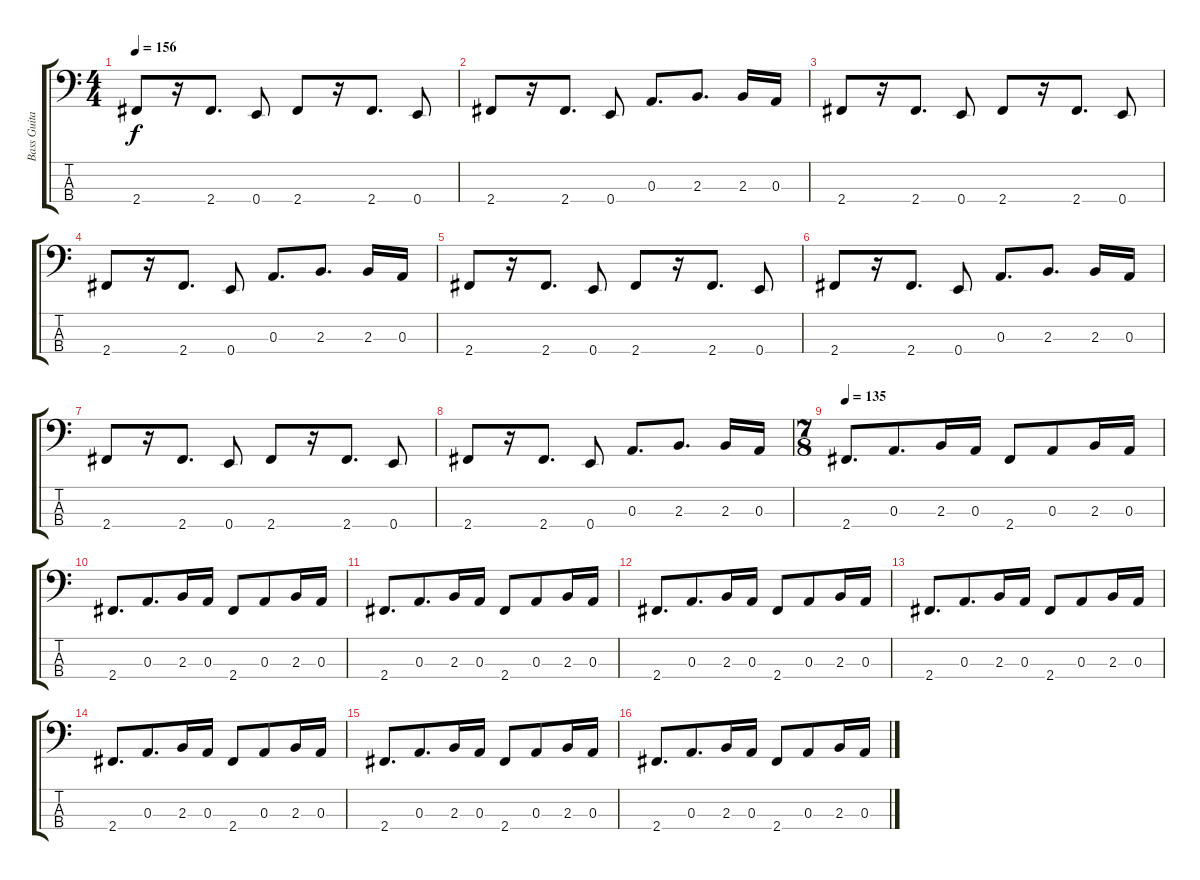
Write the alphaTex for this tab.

\track ("Bass Guitar" "Bass Guita") {instrument electricbassfinger}
\staff {score tabs}
\tuning (G2 D2 A1 E1) {hide}
\ts (4 4)
\tempo 156
\clef f4
\ks c
2.4.8{dy f} r.16 2.4.8{d} 0.4.8 2.4.8 r.16 2.4.8{d} 0.4.8 |
2.4.8 r.16 2.4.8{d} 0.4.8 0.3.8{d} 2.3.8{d} 2.3.16 0.3.16 |
2.4.8 r.16 2.4.8{d} 0.4.8 2.4.8 r.16 2.4.8{d} 0.4.8 |
2.4.8 r.16 2.4.8{d} 0.4.8 0.3.8{d} 2.3.8{d} 2.3.16 0.3.16 |
2.4.8 r.16 2.4.8{d} 0.4.8 2.4.8 r.16 2.4.8{d} 0.4.8 |
2.4.8 r.16 2.4.8{d} 0.4.8 0.3.8{d} 2.3.8{d} 2.3.16 0.3.16 |
2.4.8 r.16 2.4.8{d} 0.4.8 2.4.8 r.16 2.4.8{d} 0.4.8 |
2.4.8 r.16 2.4.8{d} 0.4.8 0.3.8{d} 2.3.8{d} 2.3.16 0.3.16 |
\ts (7 8)
\tempo 135
2.4.8{d} 0.3.8{d} 2.3.16 0.3.16 2.4.8 0.3.8 2.3.16 0.3.16 |
2.4.8{d} 0.3.8{d} 2.3.16 0.3.16 2.4.8 0.3.8 2.3.16 0.3.16 |
2.4.8{d} 0.3.8{d} 2.3.16 0.3.16 2.4.8 0.3.8 2.3.16 0.3.16 |
2.4.8{d} 0.3.8{d} 2.3.16 0.3.16 2.4.8 0.3.8 2.3.16 0.3.16 |
2.4.8{d} 0.3.8{d} 2.3.16 0.3.16 2.4.8 0.3.8 2.3.16 0.3.16 |
2.4.8{d} 0.3.8{d} 2.3.16 0.3.16 2.4.8 0.3.8 2.3.16 0.3.16 |
2.4.8{d} 0.3.8{d} 2.3.16 0.3.16 2.4.8 0.3.8 2.3.16 0.3.16 |
2.4.8{d} 0.3.8{d} 2.3.16 0.3.16 2.4.8 0.3.8 2.3.16 0.3.16
